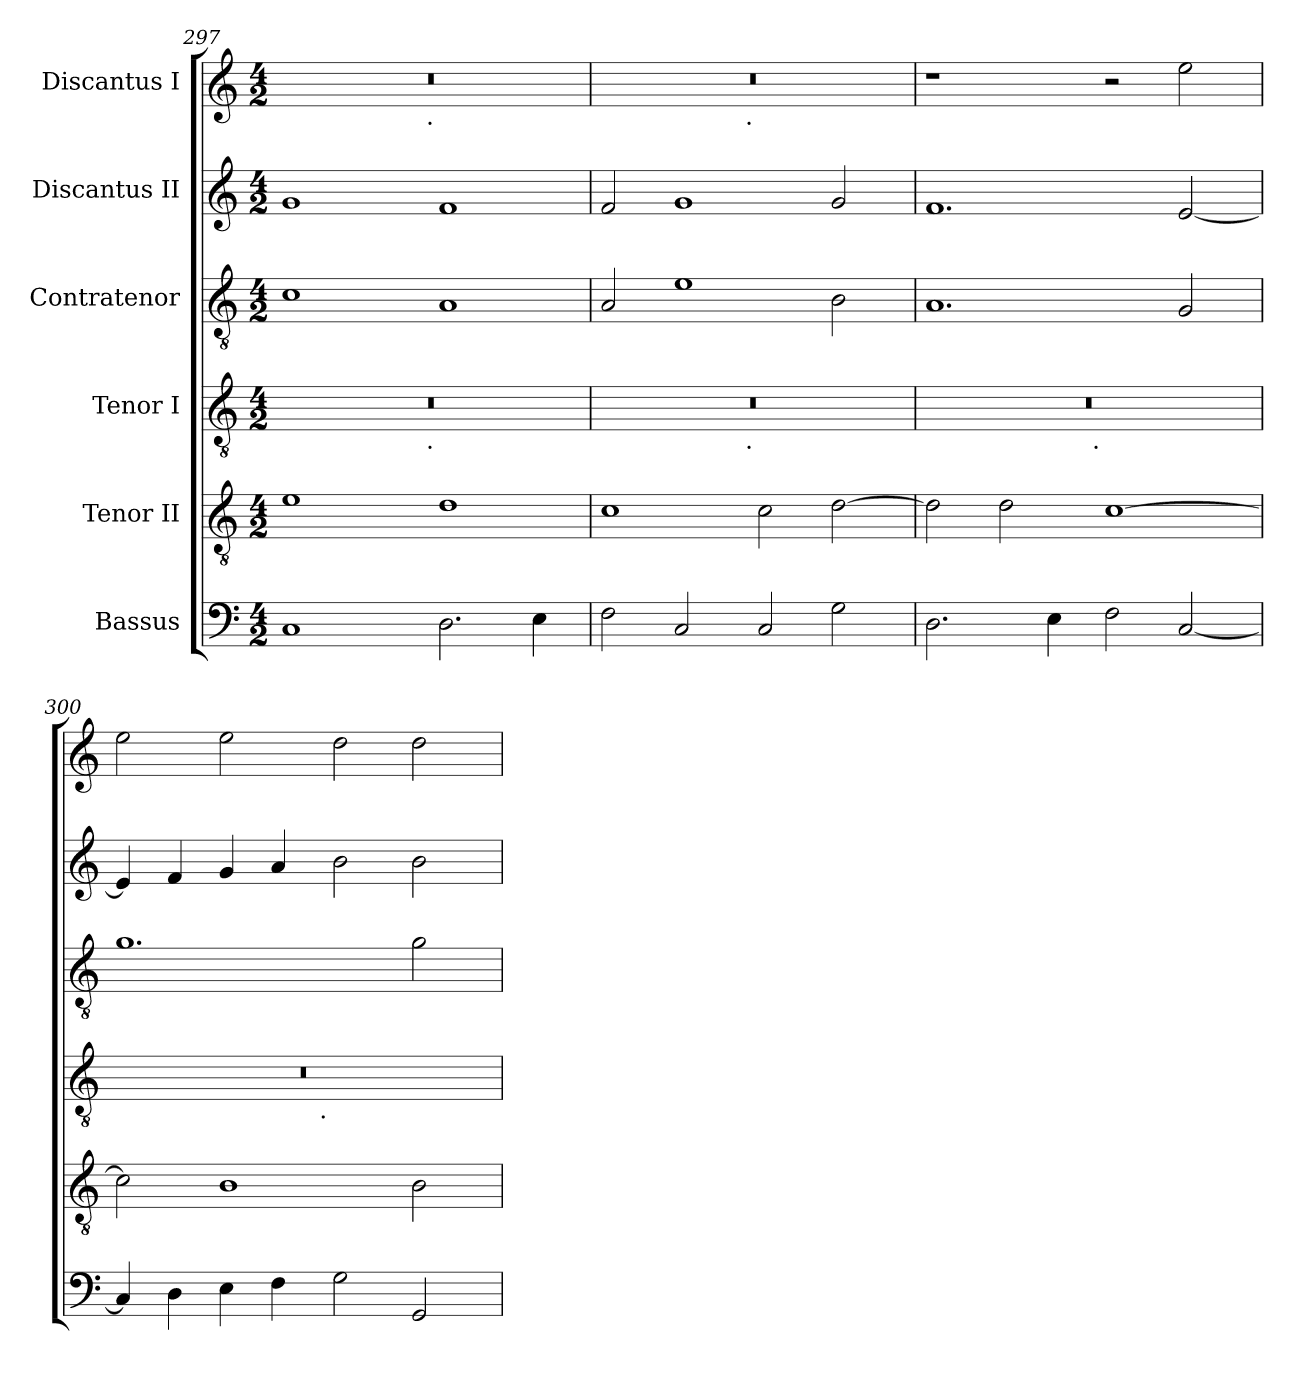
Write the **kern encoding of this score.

**kern	**kern	**kern	**kern	**kern	**kern
*part6	*part5	*part4	*part3	*part2	*part1
*staff6	*staff5	*staff4	*staff3	*staff2	*staff1
*I"Bassus	*I"Tenor II	*I"Tenor I	*I"Contratenor	*I"Discantus II	*I"Discantus I
*clefF4	*clefGv2	*clefGv2	*clefGv2	*clefG2	*clefG2
*k[]	*k[]	*k[]	*k[]	*k[]	*k[]
*C:	*C:	*C:	*C:	*C:	*C:
*M4/2	*M4/2	*M4/2	*M4/2	*M4/2	*M4/2
=297	=297	=297	=297	=297	=297
*	*	*^	*	*	*^
1C	1e	0r	2ryy	1c	1g	0r	2ryy
.	.	.	4...ryy	.	.	.	4...ryy
!	!	!	!	!	!	!	!LO:TX:b:t=.
!	!	!	!LO:TX:b:t=.	!	!	!	!
.	.	.	1ryy	.	.	.	1ryy
2.D\	1d	.	.	1A	1f	.	.
4E\	.	.	.	.	.	.	.
.	.	.	32ryy	.	.	.	32ryy
=298	=298	=298	=298	=298	=298	=298	=298
2F\	1c	0r	2ryy	2A/	2f/	0r	2ryy
2C/	.	.	4...ryy	1e	1g	.	4...ryy
!	!	!	!	!	!	!	!LO:TX:b:t=.
!	!	!	!LO:TX:b:t=.	!	!	!	!
.	.	.	1ryy	.	.	.	1ryy
2C/	2c\	.	.	.	.	.	.
2G\	[>2d\	.	.	2B\	2g/	.	.
.	.	.	32ryy	.	.	.	32ryy
*	*	*	*	*	*	*v	*v
=299	=299	=299	=299	=299	=299	=299
2.D\	2d\]	0r	2ryy	1.A	1.f	1r
.	2d\	.	4...ryy	.	.	.
4E\	.	.	.	.	.	.
!	!	!	!LO:TX:b:t=.	!	!	!
.	.	.	1ryy	.	.	.
2F\	[>1c	.	.	.	.	2r
[<2C/	.	.	.	2G/	[<2e/	2ee\
.	.	.	32ryy	.	.	.
=300	=300	=300	=300	=300	=300	=300
4C/]	2c\]	0r	2ryy	1.g	4e/]	2ee\
4D\	.	.	.	.	4f/	.
4E\	1B	.	4...ryy	.	4g/	2ee\
4F\	.	.	.	.	4a/	.
!	!	!	!LO:TX:b:t=.	!	!	!
.	.	.	1ryy	.	.	.
2G\	.	.	.	.	2b\	2dd\
2GG/	2B\	.	.	2g\	2b\	2dd\
.	.	.	32ryy	.	.	.
*	*	*v	*v	*	*	*
=	=	=	=	=	=
*-	*-	*-	*-	*-	*-
